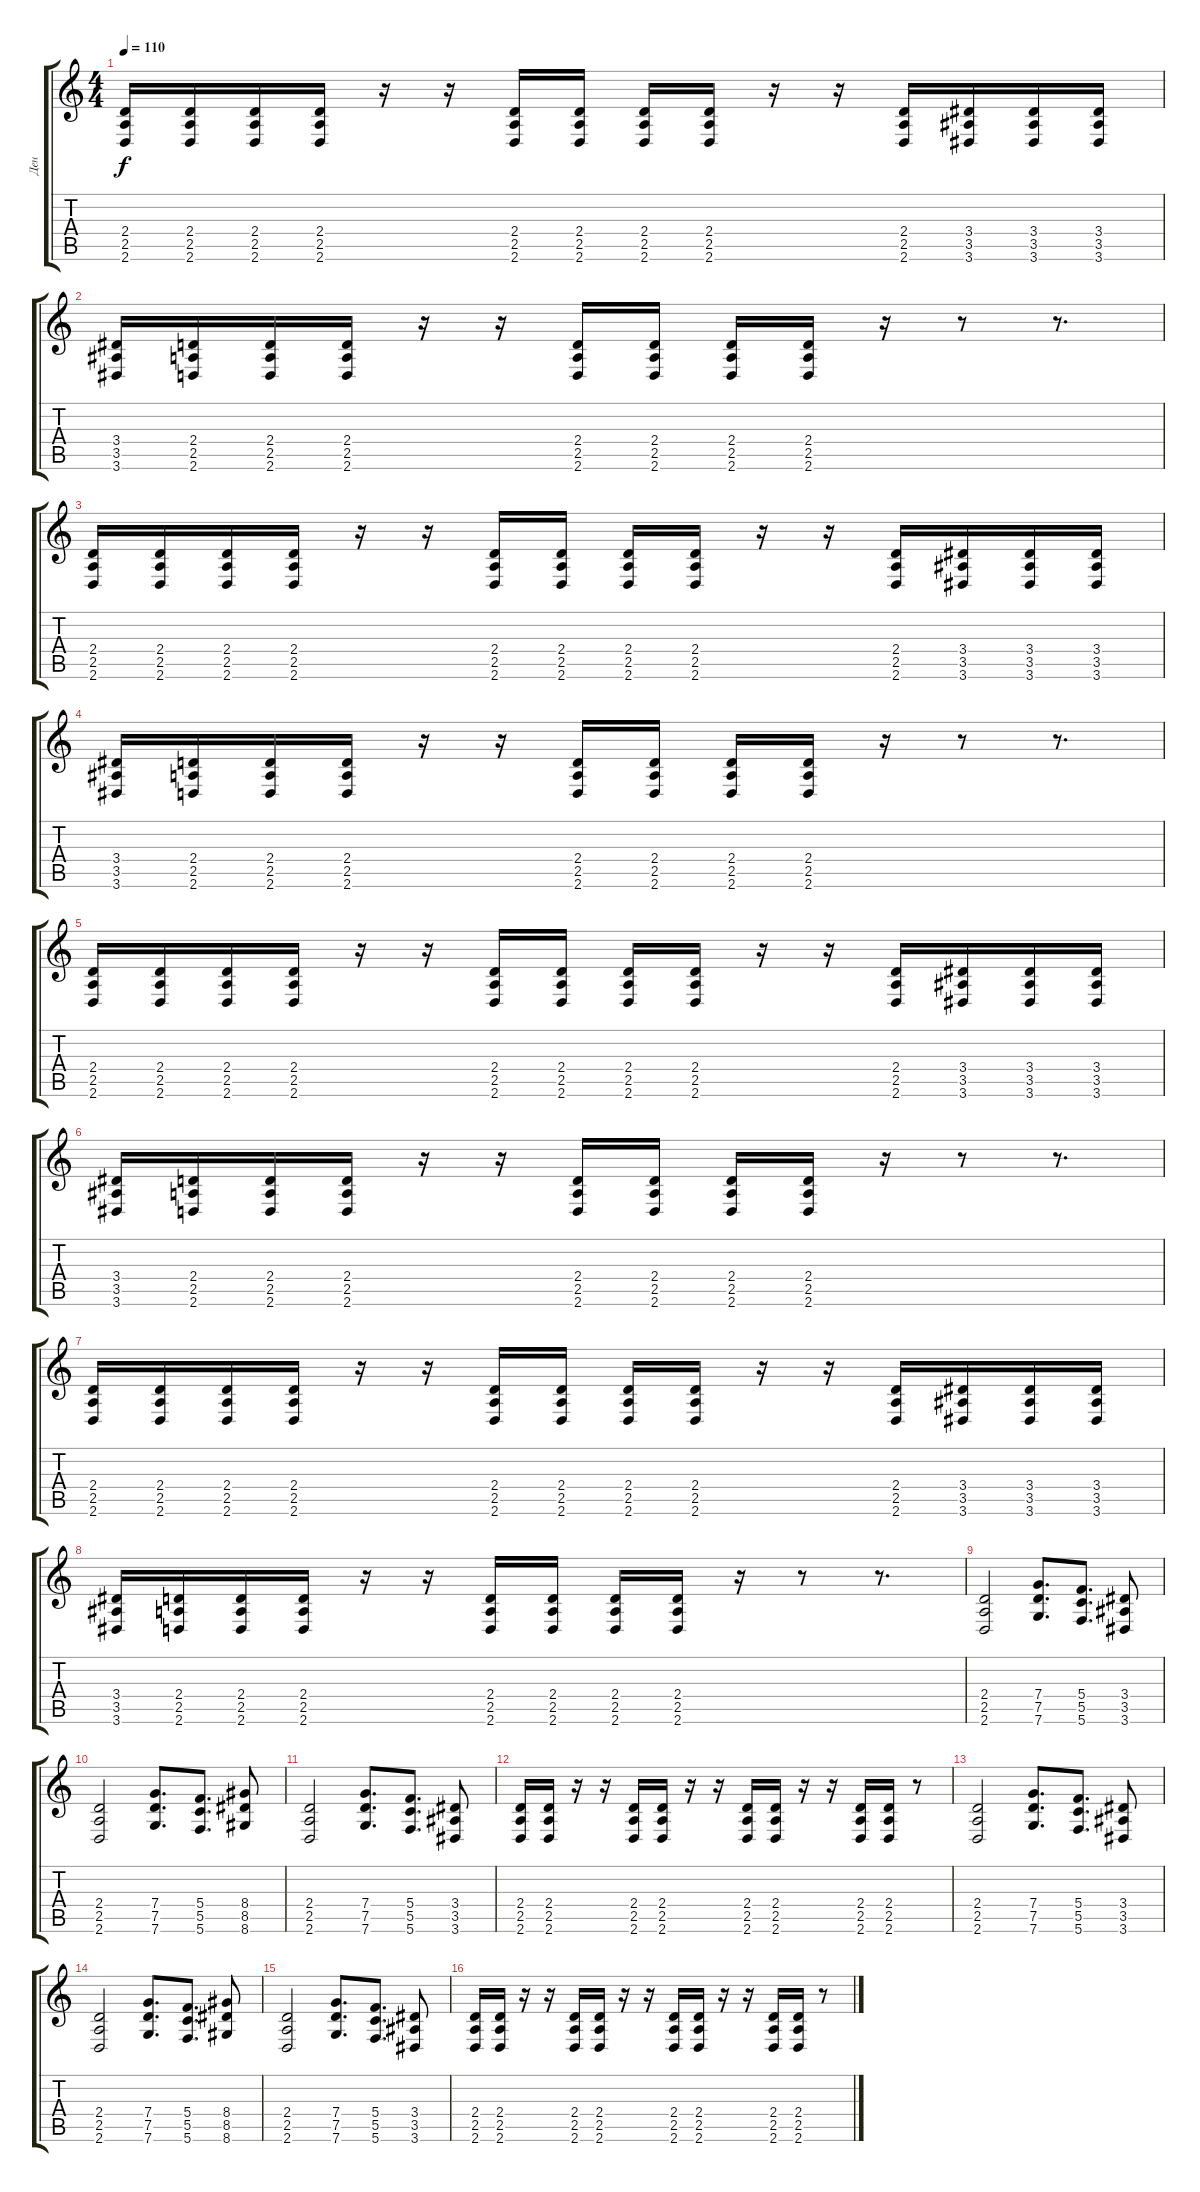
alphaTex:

\track ("Ден" "Ден") {instrument overdrivenguitar}
\staff {score tabs}
\tuning (D4 A3 F3 C3 G2 C2) {hide}
\ts (4 4)
\tempo 110
\clef g2
\ks c
(2.4 2.5 2.6).16{dy f} (2.4 2.5 2.6).16 (2.4 2.5 2.6).16 (2.4 2.5 2.6).16 r.16 r.16 (2.4 2.5 2.6).16 (2.4 2.5 2.6).16 (2.4 2.5 2.6).16 (2.4 2.5 2.6).16 r.16 r.16 (2.4 2.5 2.6).16 (3.4 3.5 3.6).16 (3.4 3.5 3.6).16 (3.4 3.5 3.6).16 |
(3.4 3.5 3.6).16 (2.4 2.5 2.6).16 (2.4 2.5 2.6).16 (2.4 2.5 2.6).16 r.16 r.16 (2.4 2.5 2.6).16 (2.4 2.5 2.6).16 (2.4 2.5 2.6).16 (2.4 2.5 2.6).16 r.16 r.8 r.8{d} |
(2.4 2.5 2.6).16 (2.4 2.5 2.6).16 (2.4 2.5 2.6).16 (2.4 2.5 2.6).16 r.16 r.16 (2.4 2.5 2.6).16 (2.4 2.5 2.6).16 (2.4 2.5 2.6).16 (2.4 2.5 2.6).16 r.16 r.16 (2.4 2.5 2.6).16 (3.4 3.5 3.6).16 (3.4 3.5 3.6).16 (3.4 3.5 3.6).16 |
(3.4 3.5 3.6).16 (2.4 2.5 2.6).16 (2.4 2.5 2.6).16 (2.4 2.5 2.6).16 r.16 r.16 (2.4 2.5 2.6).16 (2.4 2.5 2.6).16 (2.4 2.5 2.6).16 (2.4 2.5 2.6).16 r.16 r.8 r.8{d} |
(2.4 2.5 2.6).16 (2.4 2.5 2.6).16 (2.4 2.5 2.6).16 (2.4 2.5 2.6).16 r.16 r.16 (2.4 2.5 2.6).16 (2.4 2.5 2.6).16 (2.4 2.5 2.6).16 (2.4 2.5 2.6).16 r.16 r.16 (2.4 2.5 2.6).16 (3.4 3.5 3.6).16 (3.4 3.5 3.6).16 (3.4 3.5 3.6).16 |
(3.4 3.5 3.6).16 (2.4 2.5 2.6).16 (2.4 2.5 2.6).16 (2.4 2.5 2.6).16 r.16 r.16 (2.4 2.5 2.6).16 (2.4 2.5 2.6).16 (2.4 2.5 2.6).16 (2.4 2.5 2.6).16 r.16 r.8 r.8{d} |
(2.4 2.5 2.6).16 (2.4 2.5 2.6).16 (2.4 2.5 2.6).16 (2.4 2.5 2.6).16 r.16 r.16 (2.4 2.5 2.6).16 (2.4 2.5 2.6).16 (2.4 2.5 2.6).16 (2.4 2.5 2.6).16 r.16 r.16 (2.4 2.5 2.6).16 (3.4 3.5 3.6).16 (3.4 3.5 3.6).16 (3.4 3.5 3.6).16 |
(3.4 3.5 3.6).16 (2.4 2.5 2.6).16 (2.4 2.5 2.6).16 (2.4 2.5 2.6).16 r.16 r.16 (2.4 2.5 2.6).16 (2.4 2.5 2.6).16 (2.4 2.5 2.6).16 (2.4 2.5 2.6).16 r.16 r.8 r.8{d} |
(2.4 2.5 2.6).2 (7.4 7.5 7.6).8{d} (5.4 5.5 5.6).8{d} (3.4 3.5 3.6).8 |
(2.4 2.5 2.6).2 (7.4 7.5 7.6).8{d} (5.4 5.5 5.6).8{d} (8.4 8.5 8.6).8 |
(2.4 2.5 2.6).2 (7.4 7.5 7.6).8{d} (5.4 5.5 5.6).8{d} (3.4 3.5 3.6).8 |
(2.4 2.5 2.6).16 (2.4 2.5 2.6).16 r.16 r.16 (2.4 2.5 2.6).16 (2.4 2.5 2.6).16 r.16 r.16 (2.4 2.5 2.6).16 (2.4 2.5 2.6).16 r.16 r.16 (2.4 2.5 2.6).16 (2.4 2.5 2.6).16 r.8 |
(2.4 2.5 2.6).2 (7.4 7.5 7.6).8{d} (5.4 5.5 5.6).8{d} (3.4 3.5 3.6).8 |
(2.4 2.5 2.6).2 (7.4 7.5 7.6).8{d} (5.4 5.5 5.6).8{d} (8.4 8.5 8.6).8 |
(2.4 2.5 2.6).2 (7.4 7.5 7.6).8{d} (5.4 5.5 5.6).8{d} (3.4 3.5 3.6).8 |
(2.4 2.5 2.6).16 (2.4 2.5 2.6).16 r.16 r.16 (2.4 2.5 2.6).16 (2.4 2.5 2.6).16 r.16 r.16 (2.4 2.5 2.6).16 (2.4 2.5 2.6).16 r.16 r.16 (2.4 2.5 2.6).16 (2.4 2.5 2.6).16 r.8
